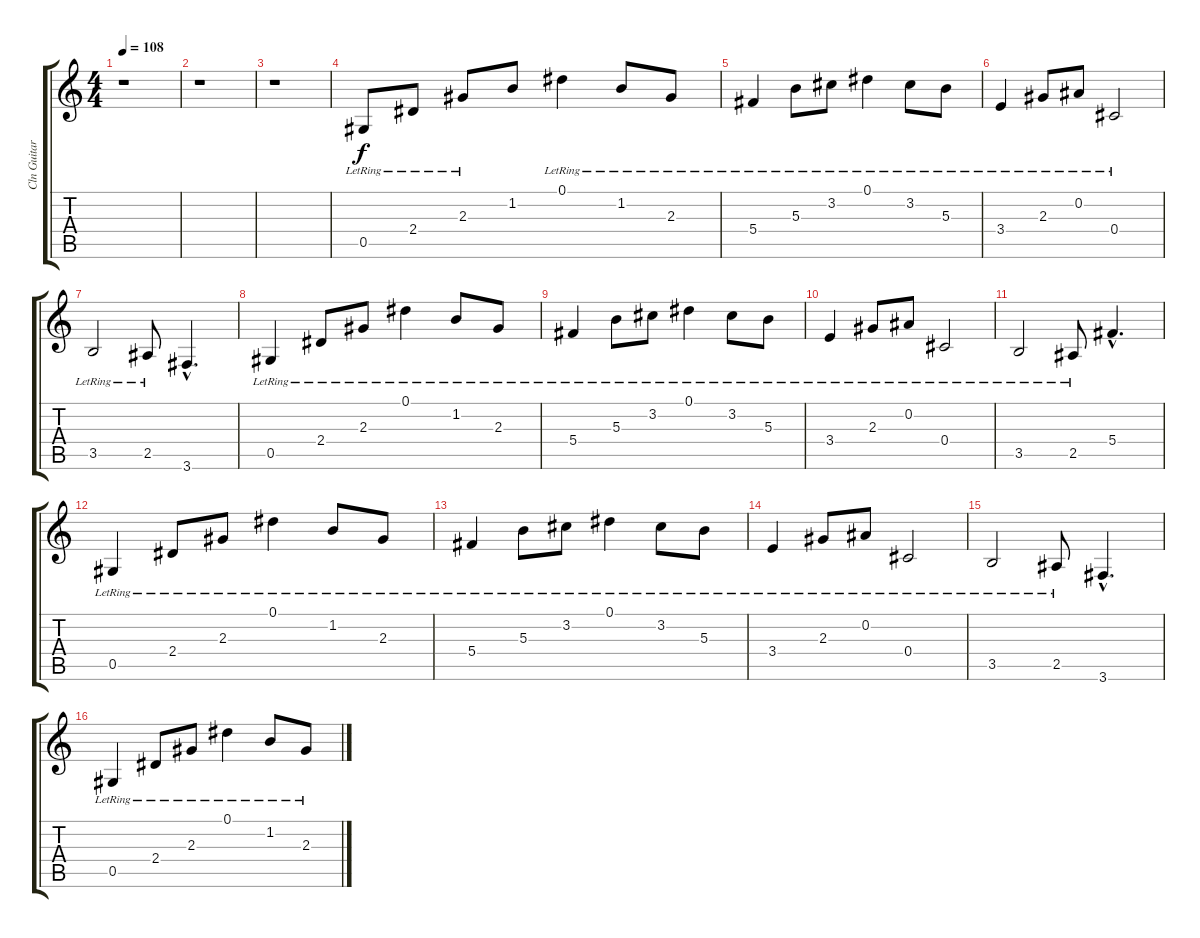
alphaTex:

\track ("Cln Guitar (Eb Tuning)" "Cln Guitar") {instrument electricguitarclean}
\staff {score tabs}
\tuning (Eb4 Bb3 Gb3 Db3 Ab2 Eb2) {hide}
\ts (4 4)
\tempo 108
\clef g2
\ks c
r.1{dy f} |
r.1 |
r.1 |
0.5{lr}.8{txt ""} 2.4{lr}.8 2.3{lr}.8 1.2.8 0.1{lr}.4 1.2{lr}.8 2.3{lr}.8 |
5.4{lr}.4 5.3{lr}.8 3.2{lr}.8 0.1{lr}.4 3.2{lr}.8 5.3{lr}.8 |
3.4{lr}.4 2.3{lr}.8 0.2{lr}.8 0.4{lr}.2 |
3.5{lr}.2 2.5{lr}.8 3.6{hac}.4{d} |
0.5{lr}.4 2.4{lr}.8 2.3{lr}.8 0.1{lr}.4 1.2{lr}.8 2.3{lr}.8 |
5.4{lr}.4 5.3{lr}.8 3.2{lr}.8 0.1{lr}.4 3.2{lr}.8 5.3{lr}.8 |
3.4{lr}.4 2.3{lr}.8 0.2{lr}.8 0.4{lr}.2 |
3.5{lr}.2 2.5{lr}.8 5.4{hac}.4{d} |
0.5{lr}.4 2.4{lr}.8 2.3{lr}.8 0.1{lr}.4 1.2{lr}.8 2.3{lr}.8 |
5.4{lr}.4 5.3{lr}.8 3.2{lr}.8 0.1{lr}.4 3.2{lr}.8 5.3{lr}.8 |
3.4{lr}.4 2.3{lr}.8 0.2{lr}.8 0.4{lr}.2 |
3.5{lr}.2 2.5{lr}.8 3.6{hac}.4{d} |
0.5{lr}.4 2.4{lr}.8 2.3{lr}.8 0.1{lr}.4 1.2{lr}.8 2.3{lr}.8
